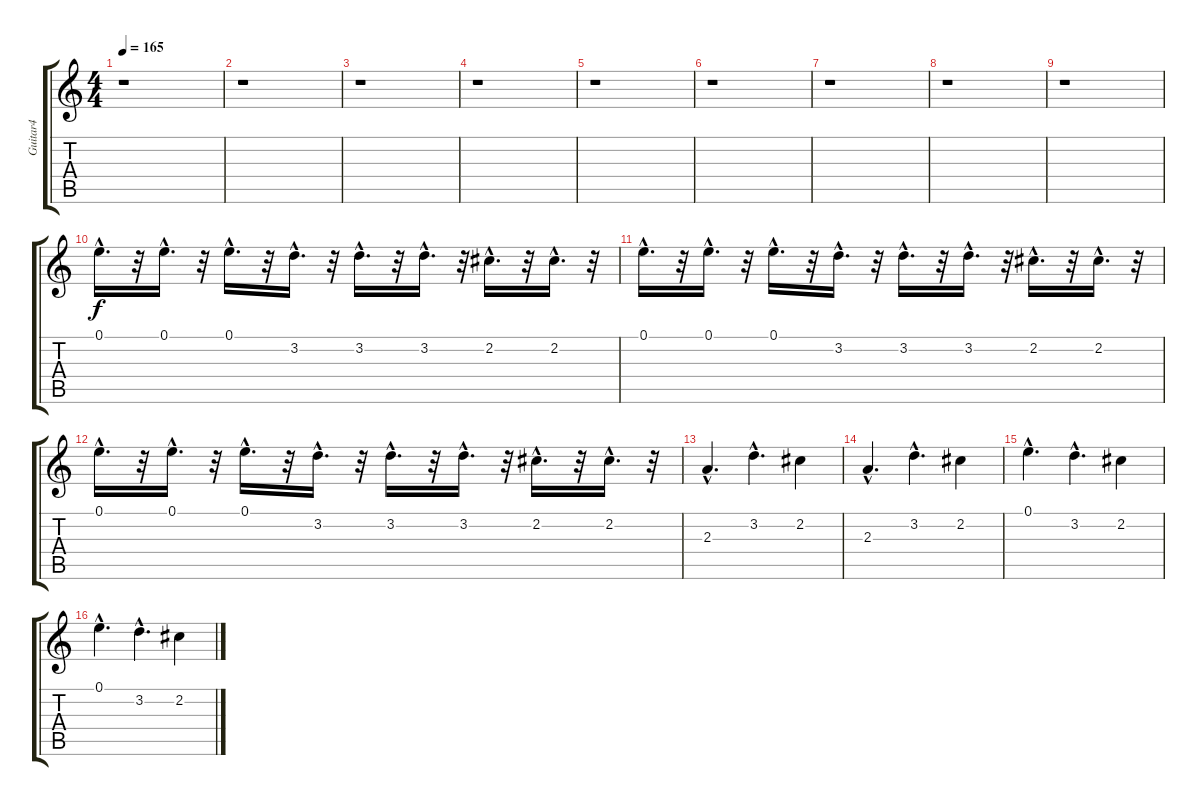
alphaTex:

\track ("Guitar4" "Guitar4") {instrument overdrivenguitar}
\staff {score tabs}
\tuning (E4 B3 G3 D3 A2 E2) {hide}
\ts (4 4)
\tempo 165
\clef g2
\ks c
r.1{dy f} |
r.1 |
r.1 |
r.1 |
r.1 |
r.1 |
r.1 |
r.1 |
r.1 |
0.1{hac}.16{d volume 0} r.32 0.1{hac}.16{d volume 0} r.32 0.1{hac}.16{d volume 1} r.32 3.2{hac}.16{d volume 2} r.32 3.2{hac}.16{d volume 2} r.32 3.2{hac}.16{d volume 2} r.32 2.2{hac}.16{d volume 3} r.32 2.2{hac}.16{d volume 4} r.32 |
0.1{hac}.16{d volume 4} r.32 0.1{hac}.16{d volume 4} r.32 0.1{hac}.16{d volume 5} r.32 3.2{hac}.16{d volume 6} r.32 3.2{hac}.16{d volume 6} r.32 3.2{hac}.16{d volume 6} r.32 2.2{hac}.16{d volume 7} r.32 2.2{hac}.16{d volume 8} r.32 |
0.1{hac}.16{d volume 8} r.32 0.1{hac}.16{d volume 8} r.32 0.1{hac}.16{d volume 9} r.32 3.2{hac}.16{d volume 10} r.32 3.2{hac}.16{d volume 10} r.32 3.2{hac}.16{d volume 10} r.32 2.2{hac}.16{d volume 11} r.32 2.2{hac}.16{d volume 12} r.32 |
2.3{hac}.4{d volume 12} 3.2{hac}.4{d volume 14} 2.2.4{volume 15} |
2.3{hac}.4{d volume 16} 3.2{hac}.4{d} 2.2.4 |
0.1{hac}.4{d} 3.2{hac}.4{d} 2.2.4 |
0.1{hac}.4{d} 3.2{hac}.4{d} 2.2.4
